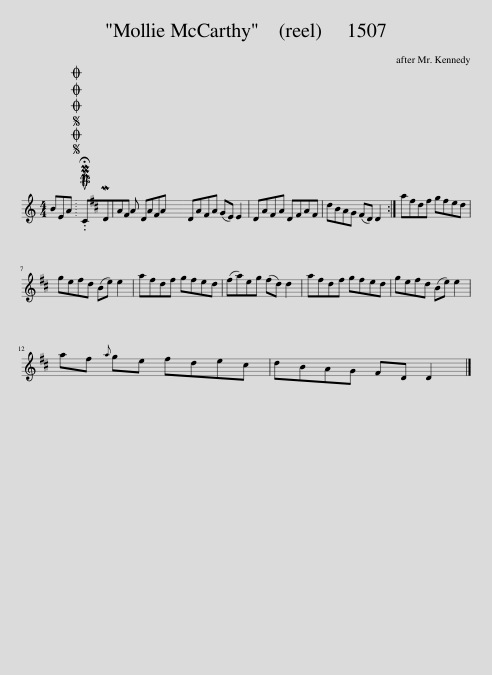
X:1
L:1/8
M:4/4
I:linebreak $
K:C
V:1 treble
V:1
 BEA |SOSOOO .!fermata!PMTuCMDA^F A DAFA | DA^FA (GE) E2 | DA^FA DFAF | dBAG (^FD) D2 :| %5
 a^fdf gfed |$ ge^fd (Be) e2 | a^fdf gfed | (^fa)eg (fd) d2 | a^fdf gfed | %10
 ge^fd (Be) e2 |$ a^f{a} ge fde^c | dBAG ^FD D2 |] %13
